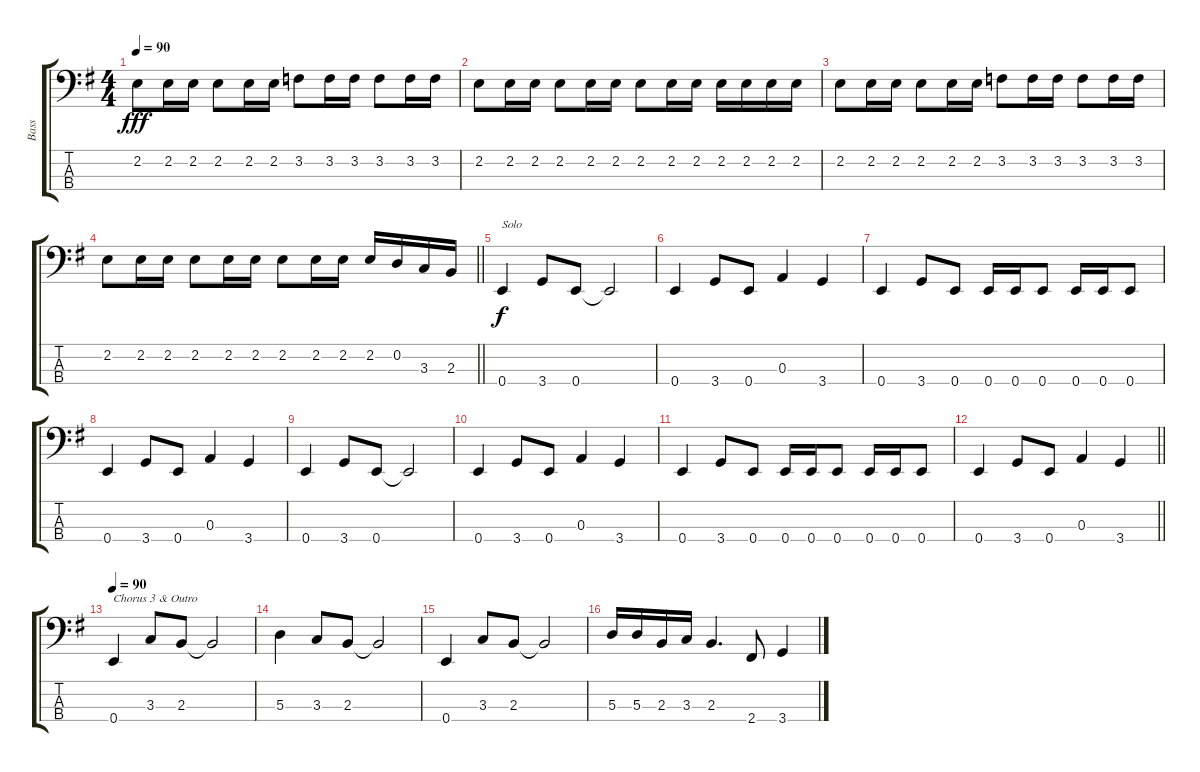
\track ("Bass" "Bass") {instrument electricbassfinger}
\staff {score tabs}
\tuning (G2 D2 A1 E1) {hide}
\ts (4 4)
\tempo 90
\clef f4
\ks g
2.2.8{dy fff} 2.2.16 2.2.16 2.2.8 2.2.16 2.2.16 3.2.8 3.2.16 3.2.16 3.2.8 3.2.16 3.2.16 |
2.2.8 2.2.16 2.2.16 2.2.8 2.2.16 2.2.16 2.2.8 2.2.16 2.2.16 2.2.16 2.2.16 2.2.16 2.2.16 |
2.2.8 2.2.16 2.2.16 2.2.8 2.2.16 2.2.16 3.2.8 3.2.16 3.2.16 3.2.8 3.2.16 3.2.16 |
\barLineRight lightlight
2.2.8 2.2.16 2.2.16 2.2.8 2.2.16 2.2.16 2.2.8 2.2.16 2.2.16 2.2.16 0.2.16 3.3.16 2.3.16 |
0.4.4{txt "Solo" dy f} 3.4.8 0.4.8 0.4{t}.2 |
0.4.4 3.4.8 0.4.8 0.3.4 3.4.4 |
0.4.4 3.4.8 0.4.8 0.4.16 0.4.16 0.4.8 0.4.16 0.4.16 0.4.8 |
0.4.4 3.4.8 0.4.8 0.3.4 3.4.4 |
0.4.4 3.4.8 0.4.8 0.4{t}.2 |
0.4.4 3.4.8 0.4.8 0.3.4 3.4.4 |
0.4.4 3.4.8 0.4.8 0.4.16 0.4.16 0.4.8 0.4.16 0.4.16 0.4.8 |
\barLineRight lightlight
0.4.4 3.4.8 0.4.8 0.3.4 3.4.4 |
\tempo 90
0.4.4{txt "Chorus 3 & Outro"} 3.3.8 2.3.8 2.3{t}.2 |
5.3.4 3.3.8 2.3.8 2.3{t}.2 |
0.4.4 3.3.8 2.3.8 2.3{t}.2 |
5.3.16 5.3.16 2.3.16 3.3.16 2.3.4{d} 2.4.8 3.4.4
